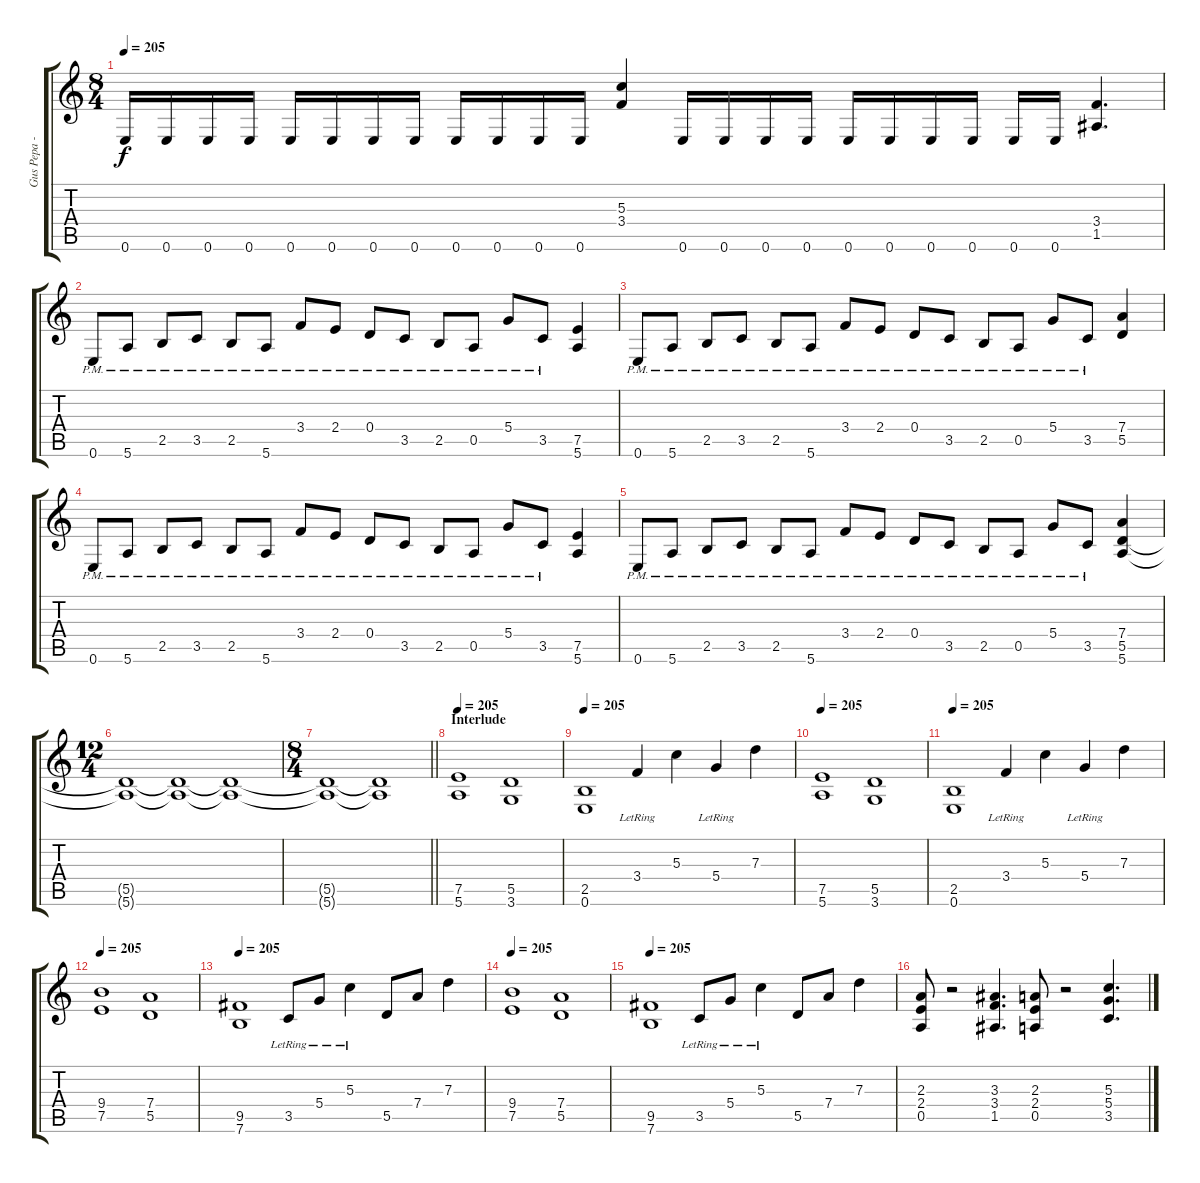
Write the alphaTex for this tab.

\track ("Gus Pepa - Guitar" "Gus Pepa -") {instrument distortionguitar}
\staff {score tabs}
\tuning (E4 B3 G3 D3 A2 E2) {hide}
\ts (8 4)
\tempo 205
\clef g2
\ks c
0.6.16{dy f} 0.6.16 0.6.16 0.6.16 0.6.16 0.6.16 0.6.16 0.6.16 0.6.16 0.6.16 0.6.16 0.6.16 (5.3 3.4).4 0.6.16 0.6.16 0.6.16 0.6.16 0.6.16 0.6.16 0.6.16 0.6.16 0.6.16 0.6.16 (3.4 1.5).4{d} |
0.6{pm}.8 5.6{pm}.8 2.5{pm}.8 3.5{pm}.8 2.5{pm}.8 5.6{pm}.8 3.4{pm}.8 2.4{pm}.8 0.4{pm}.8 3.5{pm}.8 2.5{pm}.8 0.5{pm}.8 5.4{pm}.8 3.5{pm}.8 (7.5 5.6).4 |
0.6{pm}.8 5.6{pm}.8 2.5{pm}.8 3.5{pm}.8 2.5{pm}.8 5.6{pm}.8 3.4{pm}.8 2.4{pm}.8 0.4{pm}.8 3.5{pm}.8 2.5{pm}.8 0.5{pm}.8 5.4{pm}.8 3.5{pm}.8 (7.4 5.5).4 |
0.6{pm}.8 5.6{pm}.8 2.5{pm}.8 3.5{pm}.8 2.5{pm}.8 5.6{pm}.8 3.4{pm}.8 2.4{pm}.8 0.4{pm}.8 3.5{pm}.8 2.5{pm}.8 0.5{pm}.8 5.4{pm}.8 3.5{pm}.8 (7.5 5.6).4 |
0.6{pm}.8 5.6{pm}.8 2.5{pm}.8 3.5{pm}.8 2.5{pm}.8 5.6{pm}.8 3.4{pm}.8 2.4{pm}.8 0.4{pm}.8 3.5{pm}.8 2.5{pm}.8 0.5{pm}.8 5.4{pm}.8 3.5{pm}.8 (7.4 5.5 5.6).4 |
\ts (12 4)
(5.5{t} 5.6{t}).1 (5.5{t} 5.6{t}).1 (5.5{t} 5.6{t}).1 |
\ts (8 4)
\barLineRight lightlight
(5.5{t} 5.6{t}).1 (5.5{t} 5.6{t}).1 |
\section ("" "Interlude")
\tempo 205
(7.5 5.6).1 (5.5 3.6).1 |
\tempo 205
(2.5 0.6).1 3.4{lr}.4 5.3.4 5.4{lr}.4 7.3.4 |
\tempo 205
(7.5 5.6).1 (5.5 3.6).1 |
\tempo 205
(2.5 0.6).1 3.4{lr}.4 5.3.4 5.4{lr}.4 7.3.4 |
\tempo 205
(9.4 7.5).1 (7.4 5.5).1 |
\tempo 205
(9.5 7.6).1 3.5{lr}.8 5.4{lr}.8 5.3{lr}.4 5.5.8 7.4.8 7.3.4 |
\tempo 205
(9.4 7.5).1 (7.4 5.5).1 |
\tempo 205
(9.5 7.6).1 3.5{lr}.8 5.4{lr}.8 5.3{lr}.4 5.5.8 7.4.8 7.3.4 |
(2.3 2.4 0.5).8 r.2 (3.3 3.4 1.5).4{d} (2.3 2.4 0.5).8 r.2 (5.3 5.4 3.5).4{d}
